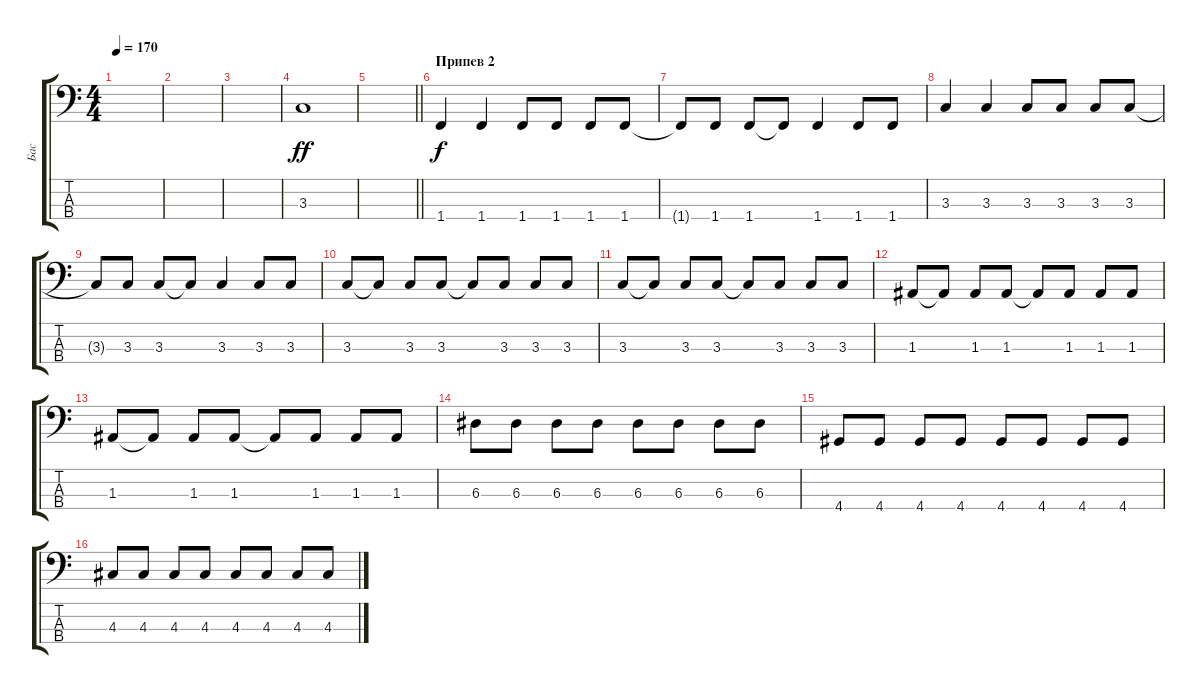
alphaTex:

\track ("Бас" "Бас") {instrument electricbasspick}
\staff {score tabs}
\tuning (G2 D2 A1 E1) {hide}
\ts (4 4)
\tempo 170
\clef f4
\ks c
|
|
|
3.3.1{dy ff} |
\barLineRight lightlight
|
\section ("" "Припев 2")
1.4.4{dy f} 1.4.4 1.4.8 1.4.8 1.4.8 1.4.8 |
1.4{t}.8 1.4.8 1.4.8 1.4{t}.8 1.4.4 1.4.8 1.4.8 |
3.3.4 3.3.4 3.3.8 3.3.8 3.3.8 3.3.8 |
3.3{t}.8 3.3.8 3.3.8 3.3{t}.8 3.3.4 3.3.8 3.3.8 |
3.3.8 3.3{t}.8 3.3.8 3.3.8 3.3{t}.8 3.3.8 3.3.8 3.3.8 |
3.3.8 3.3{t}.8 3.3.8 3.3.8 3.3{t}.8 3.3.8 3.3.8 3.3.8 |
1.3.8 1.3{t}.8 1.3.8 1.3.8 1.3{t}.8 1.3.8 1.3.8 1.3.8 |
1.3.8 1.3{t}.8 1.3.8 1.3.8 1.3{t}.8 1.3.8 1.3.8 1.3.8 |
6.3.8 6.3.8 6.3.8 6.3.8 6.3.8 6.3.8 6.3.8 6.3.8 |
4.4.8 4.4.8 4.4.8 4.4.8 4.4.8 4.4.8 4.4.8 4.4.8 |
4.3.8 4.3.8 4.3.8 4.3.8 4.3.8 4.3.8 4.3.8 4.3.8
